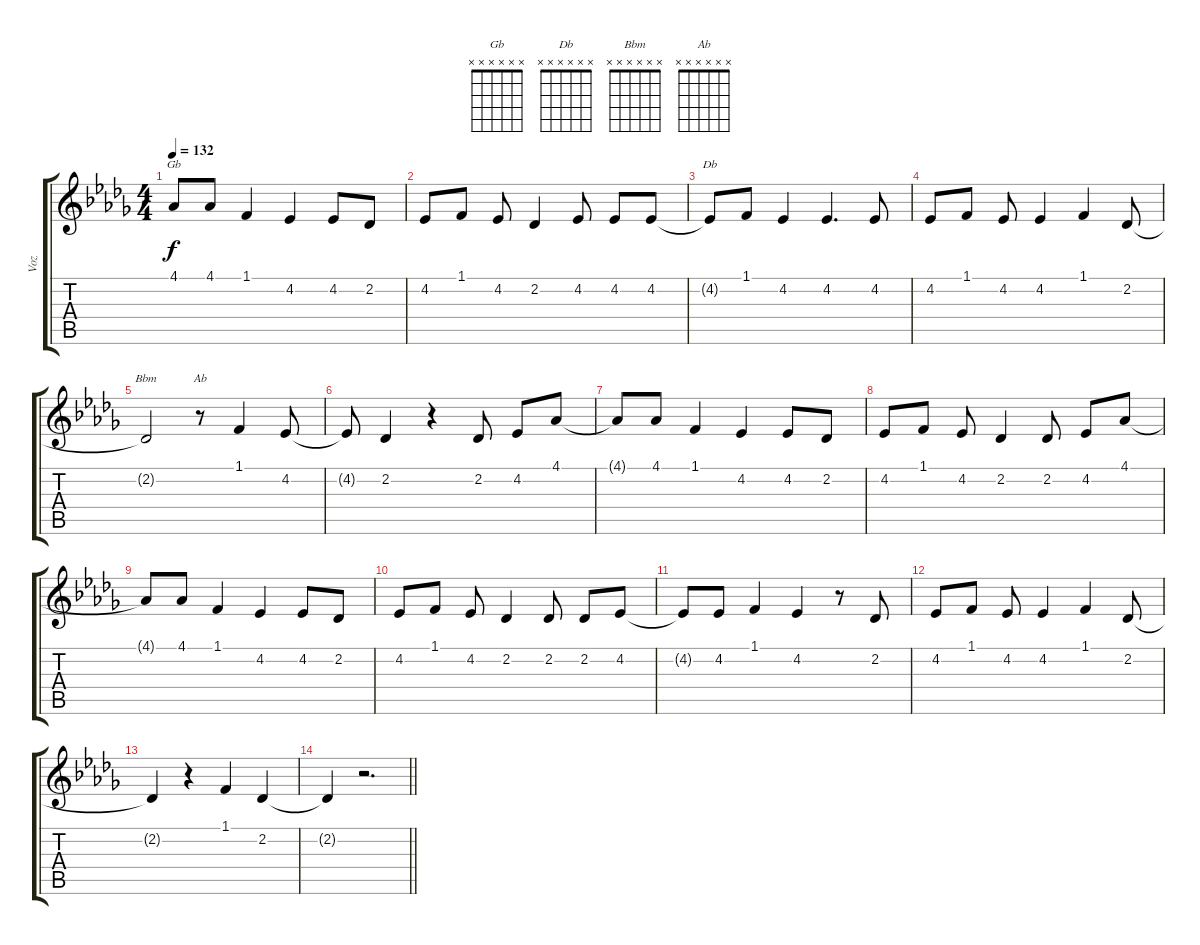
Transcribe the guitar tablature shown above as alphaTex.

\track ("Voz" "Voz") {instrument lead2sawtooth}
\staff {score tabs}
\tuning (E4 B3 G3 D3 A2 E2) {hide}
\chord ("Gb" x x x x x x)
\chord ("Db" x x x x x x)
\chord ("Bbm" x x x x x x)
\chord ("Ab" x x x x x x)
\ts (4 4)
\tempo 132
\clef g2
\ks db
4.1{t}.8{ch "Gb" dy f} 4.1.8 1.1.4 4.2.4 4.2.8 2.2.8 |
4.2.8 1.1.8 4.2.8 2.2.4 4.2.8 4.2.8 4.2.8 |
4.2{t}.8{ch "Db"} 1.1.8 4.2.4 4.2.4{d} 4.2.8 |
4.2.8 1.1.8 4.2.8 4.2.4 1.1.4 2.2.8 |
2.2{t}.2{ch "Bbm"} r.8{ch "Ab"} 1.1.4 4.2.8 |
4.2{t}.8 2.2.4 r.4 2.2.8 4.2.8 4.1.8 |
4.1{t}.8 4.1.8 1.1.4 4.2.4 4.2.8 2.2.8 |
4.2.8 1.1.8 4.2.8 2.2.4 2.2.8 4.2.8 4.1.8 |
4.1{t}.8 4.1.8 1.1.4 4.2.4 4.2.8 2.2.8 |
4.2.8 1.1.8 4.2.8 2.2.4 2.2.8 2.2.8 4.2.8 |
4.2{t}.8 4.2.8 1.1.4 4.2.4 r.8 2.2.8 |
4.2.8 1.1.8 4.2.8 4.2.4 1.1.4 2.2.8 |
2.2{t}.4 r.4 1.1.4 2.2.4 |
\barLineRight lightlight
2.2{t}.4 r.2{d}
